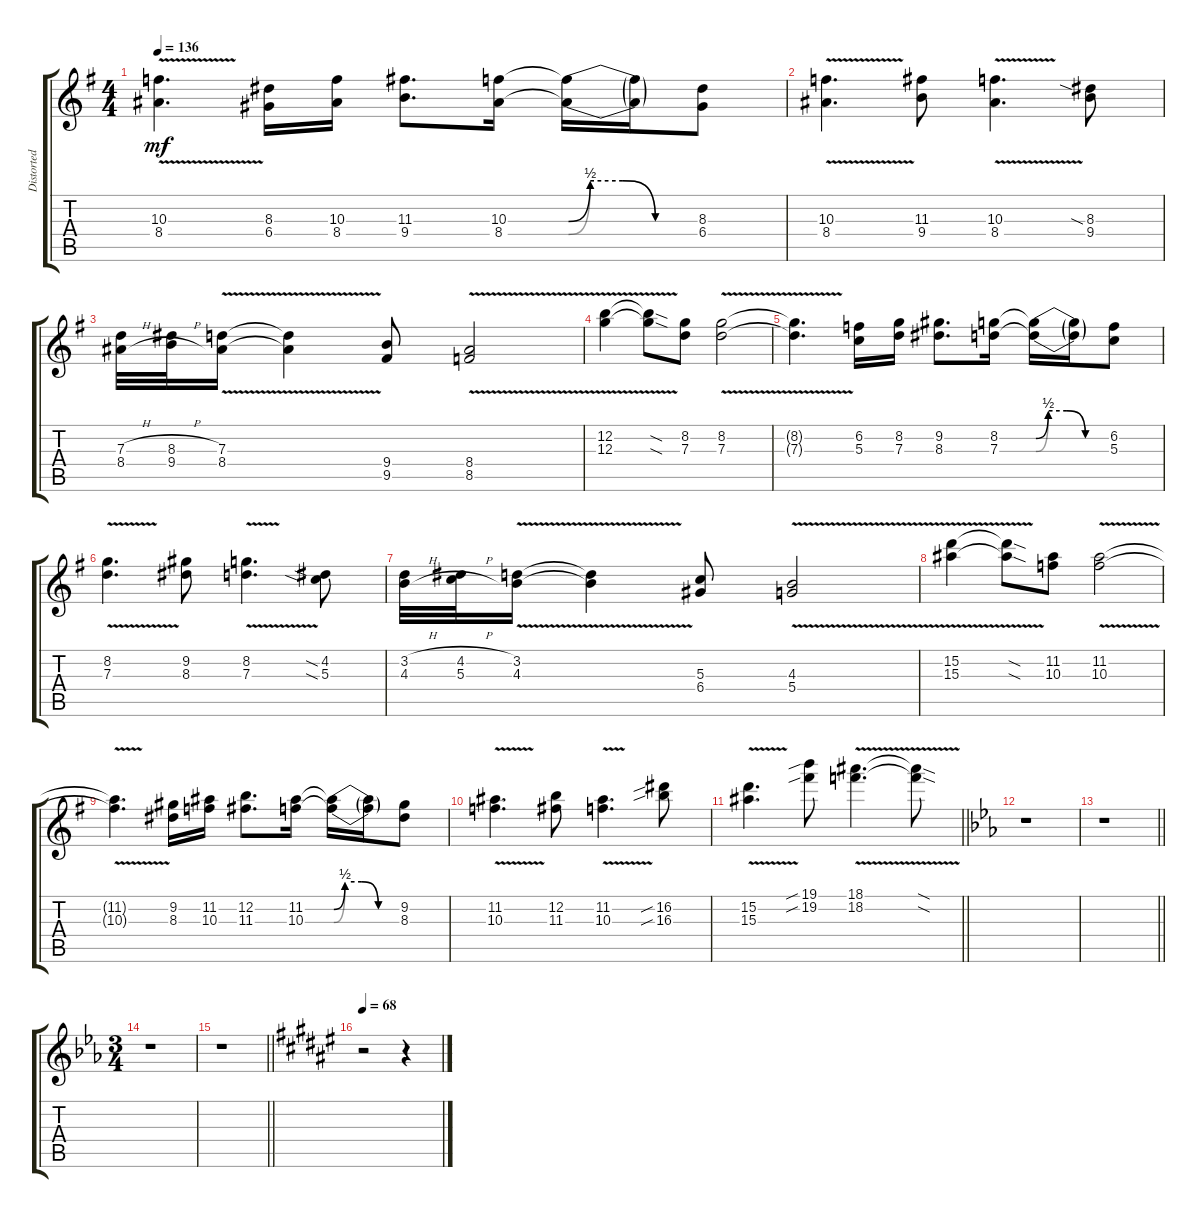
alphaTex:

\track ("Distorted [Lead]" "Distorted ") {instrument overdrivenguitar}
\staff {score tabs}
\tuning (E4 B3 G3 D3 A2 E2) {hide}
\ts (4 4)
\tempo 136
\clef g2
\ks g
(10.3{v t} 8.4{v t}).4{d dy mf} (8.3 6.4).16 (10.3 8.4).16 (11.3 9.4).8{d} (10.3 8.4).16 (10.3{be (custom 0 0 10 2 25 2 40 0 60 0) t} 8.4{be (custom 0 0 10 2 25 2 40 0 60 0) t}).16 (10.3{t} 8.4{t}).16 (8.3 6.4).8 |
(10.3{v} 8.4{v}).4{d} (11.3 9.4).8 (10.3{v} 8.4{v}).4{d} (8.3{sia} 9.4).8 |
(7.3{h} 8.4{h}).32 (8.3{h} 9.4{h}).32 (7.3{v} 8.4{v}).16 (7.3{v t} 8.4{v t}).4 (9.4 9.5).8 (8.4{v} 8.5{v}).2 |
(12.2{v} 12.3{v}).4 (12.2{sod t} 12.3{sod t}).8 (8.2 7.3).8 (8.2{v} 7.3{v}).2 |
(8.2{v t} 7.3{v t}).4{d} (6.2 5.3).16 (8.2 7.3).16 (9.2 8.3).8{d} (8.2 7.3).16 (8.2{be (custom 0 0 10 2 25 2 40 0 60 0) t} 7.3{be (custom 0 0 10 2 25 2 40 0 60 0) t}).16 (8.2{t} 7.3{t}).16 (6.2 5.3).8 |
(8.2{v} 7.3{v}).4{d} (9.2 8.3).8 (8.2{v} 7.3{v}).4{d} (4.2{sia} 5.3{sia}).8 |
(3.2{h} 4.3{h}).32 (4.2{h} 5.3{h}).32 (3.2{v} 4.3{v}).16 (3.2{v t} 4.3{v t}).4 (5.3 6.4).8 (4.3{v} 5.4{v}).2 |
(15.2{v} 15.3{v}).4 (15.2{sod t} 15.3{sod t}).8 (11.2 10.3).8 (11.2{v} 10.3{v}).2 |
(11.2{v t} 10.3{v t}).4{d} (9.2 8.3).16 (11.2 10.3).16 (12.2 11.3).8{d} (11.2 10.3).16 (11.2{be (custom 0 0 10 2 25 2 40 0 60 0) t} 10.3{be (custom 0 0 10 2 25 2 40 0 60 0) t}).16 (11.2{t} 10.3{t}).16 (9.2 8.3).8 |
(11.2{v} 10.3{v}).4{d} (12.2 11.3).8 (11.2{v} 10.3{v}).4{d} (16.2{sib} 16.3{sib}).8 |
\barLineRight lightlight
(15.2{v} 15.3{v}).4{d} (19.1{sib} 19.2{sib}).8 (18.1{v} 18.2{v}).4{d} (18.1{sod t} 18.2{sod t}).8 |
\ks eb
r.1 |
\barLineRight lightlight
r.1 |
\ts (3 4)
r.1 |
\barLineRight lightlight
r.1 |
\section ("" " ")
\tempo 68
\ks f#
r.2 r.4
